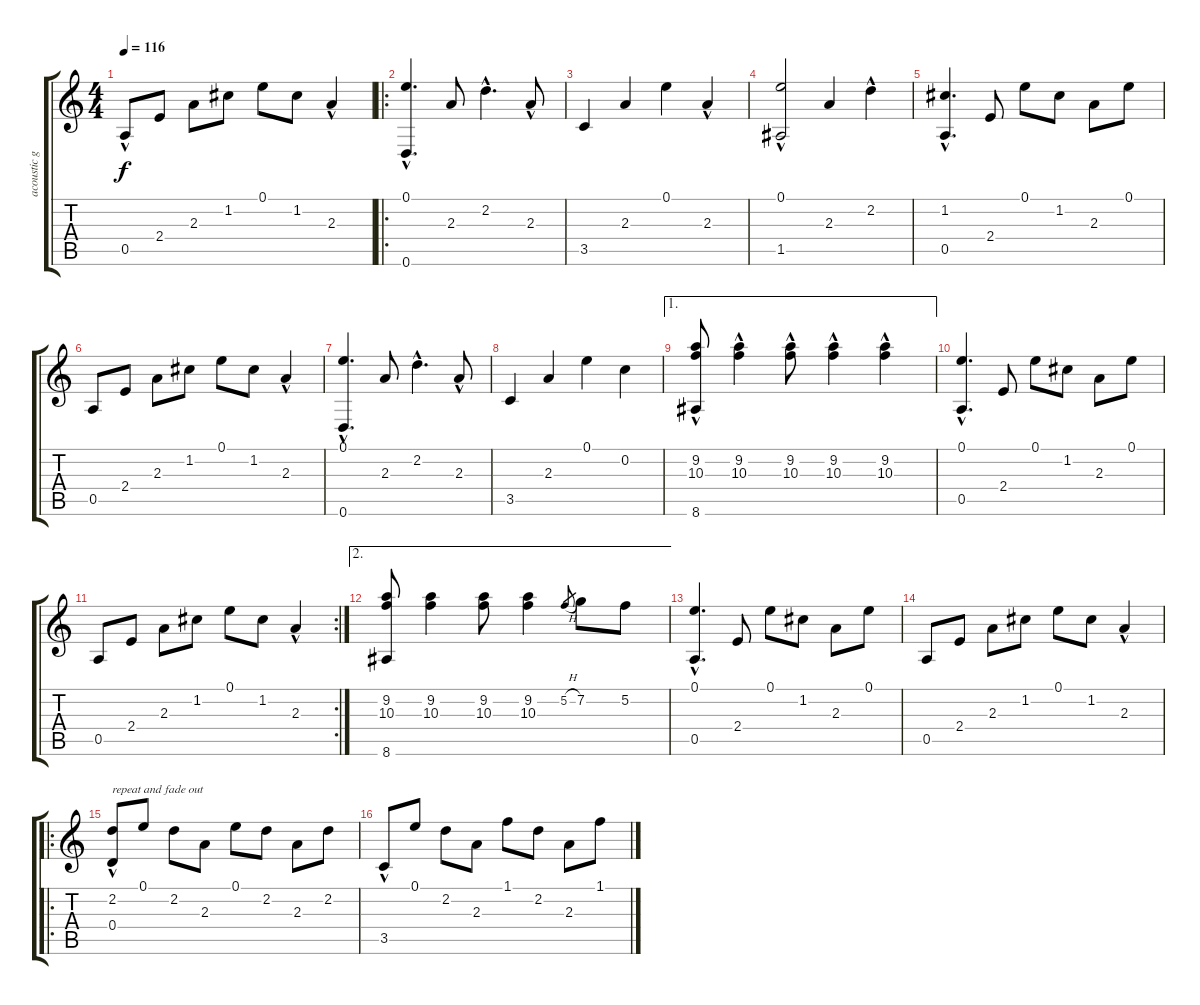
\track ("acoustic guitar, tuning (low to high) DA" "acoustic g") {instrument acousticguitarsteel}
\staff {score tabs}
\tuning (E4 C4 G3 D3 A2 D2) {hide}
\ts (4 4)
\tempo 116
\clef g2
\ks c
0.5{hac}.8{dy f} 2.4.8 2.3.8 1.2.8 0.1.8 1.2.8 2.3{hac}.4 |
\ro
(0.1{hac} 0.6).4{d} 2.3.8 2.2{hac}.4{d} 2.3{hac}.8 |
3.5.4 2.3.4 0.1.4 2.3{hac}.4 |
(0.1{hac} 1.5).2 2.3.4 2.2{hac}.4 |
(1.2{hac} 0.5).4{d} 2.4.8 0.1.8 1.2.8 2.3.8 0.1.8 |
0.5.8 2.4.8 2.3.8 1.2.8 0.1.8 1.2.8 2.3{hac}.4 |
(0.1{hac} 0.6).4{d} 2.3.8 2.2{hac}.4{d} 2.3{hac}.8 |
3.5.4 2.3.4 0.1.4 0.2.4 |
\ae 1
(9.2{hac} 10.3 8.6).8 (9.2{hac} 10.3).4 (9.2{hac} 10.3).8 (9.2{hac} 10.3).4 (9.2{hac} 10.3).4 |
(0.1{hac} 0.5).4{d} 2.4.8 0.1.8 1.2.8 2.3.8 0.1.8 |
\rc 2
0.5.8 2.4.8 2.3.8 1.2.8 0.1.8 1.2.8 2.3{hac}.4 |
\ae 2
(9.2 10.3 8.6).8 (9.2 10.3).4 (9.2 10.3).8 (9.2 10.3).4 5.2{h}.8{gr} 7.2.8 5.2.8 |
(0.1{hac} 0.5).4{d} 2.4.8 0.1.8 1.2.8 2.3.8 0.1.8 |
0.5.8 2.4.8 2.3.8 1.2.8 0.1.8 1.2.8 2.3{hac}.4 |
\ro
(2.2{hac} 0.4).8{txt "repeat and fade out"} 0.1.8 2.2.8 2.3.8 0.1.8 2.2.8 2.3.8 2.2.8 |
3.5{hac}.8 0.1.8 2.2.8 2.3.8 1.1.8 2.2.8 2.3.8 1.1.8
